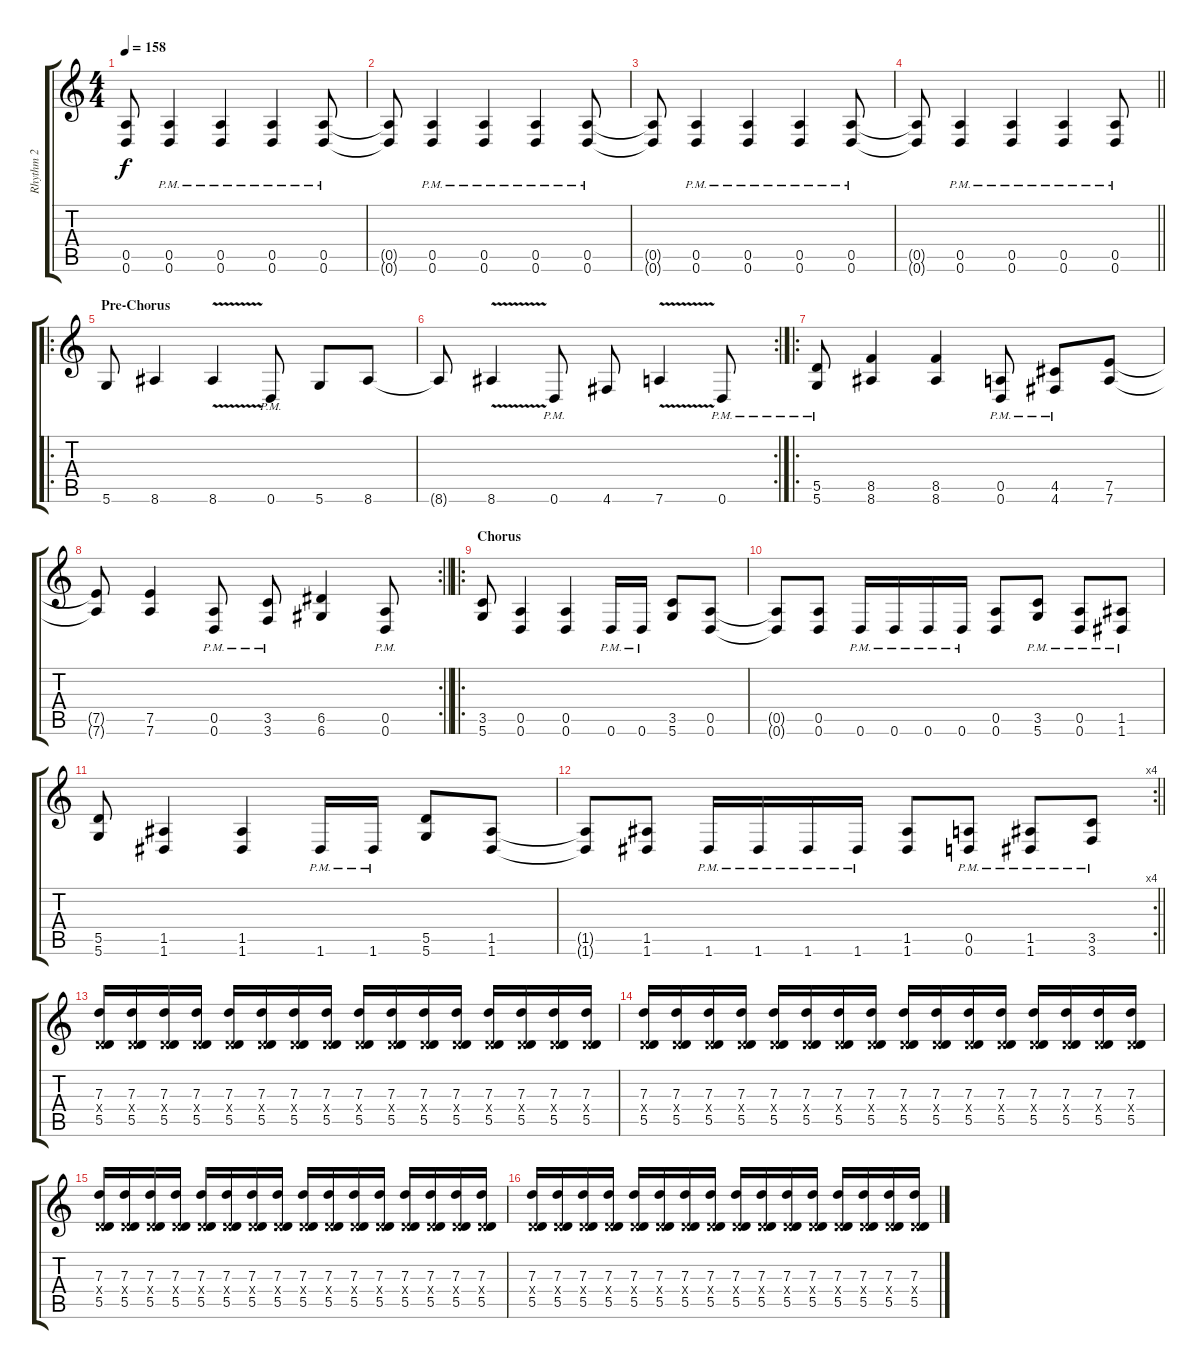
\track ("Rhythm 2" "Rhythm 2") {instrument distortionguitar}
\staff {score tabs}
\tuning (E4 B3 G3 D3 A2 D2) {hide}
\ts (4 4)
\tempo 158
\clef g2
\ks c
(0.5{t} 0.6{t}).8{dy f} (0.5{pm} 0.6{pm}).4 (0.5{pm} 0.6{pm}).4 (0.5{pm} 0.6{pm}).4 (0.5{pm} 0.6{pm}).8 |
(0.5{t} 0.6{t}).8 (0.5{pm} 0.6{pm}).4 (0.5{pm} 0.6{pm}).4 (0.5{pm} 0.6{pm}).4 (0.5{pm} 0.6{pm}).8 |
(0.5{t} 0.6{t}).8 (0.5{pm} 0.6{pm}).4 (0.5{pm} 0.6{pm}).4 (0.5{pm} 0.6{pm}).4 (0.5{pm} 0.6{pm}).8 |
\barLineRight lightlight
(0.5{t} 0.6{t}).8 (0.5{pm} 0.6{pm}).4 (0.5{pm} 0.6{pm}).4 (0.5{pm} 0.6{pm}).4 (0.5{pm} 0.6{pm}).8 |
\ro
\section ("" "Pre-Chorus")
5.6.8 8.6.4 8.6{v}.4 0.6{pm}.8 5.6.8 8.6.8 |
\rc 2
8.6{t}.8 8.6{v}.4 0.6{pm}.8 4.6.8 7.6{v}.4 0.6{pm}.8 |
\ro
(5.5{pm} 5.6{pm}).8 (8.5 8.6).4 (8.5 8.6).4 (0.5{pm} 0.6{pm}).8 (4.5{pm} 4.6{pm}).8 (7.5 7.6).8 |
\rc 2
\barLineRight lightlight
(7.5{t} 7.6{t}).8 (7.5 7.6).4 (0.5{pm} 0.6{pm}).8 (3.5{pm} 3.6{pm}).8 (6.5 6.6).4 (0.5{pm} 0.6{pm}).8 |
\ro
\section ("" "Chorus")
(3.5 5.6).8 (0.5 0.6).4 (0.5 0.6).4 0.6{pm}.16 0.6{pm}.16 (3.5 5.6).8 (0.5 0.6).8 |
(0.5{t} 0.6{t}).8 (0.5 0.6).8 0.6{pm}.16 0.6{pm}.16 0.6{pm}.16 0.6{pm}.16 (0.5 0.6).8 (3.5{pm} 5.6{pm}).8 (0.5{pm} 0.6{pm}).8 (1.5{pm} 1.6{pm}).8 |
(5.5 5.6).8 (1.5 1.6).4 (1.5 1.6).4 1.6{pm}.16 1.6{pm}.16 (5.5 5.6).8 (1.5 1.6).8 |
\rc 4
\barLineRight lightlight
(1.5{t} 1.6{t}).8 (1.5 1.6).8 1.6{pm}.16 1.6{pm}.16 1.6{pm}.16 1.6{pm}.16 (1.5 1.6).8 (0.5{pm} 0.6{pm}).8 (1.5{pm} 1.6{pm}).8 (3.5{pm} 3.6{pm}).8 |
(7.3 0.4{x} 5.5).16 (7.3 0.4{x} 5.5).16 (7.3 0.4{x} 5.5).16 (7.3 0.4{x} 5.5).16 (7.3 0.4{x} 5.5).16 (7.3 0.4{x} 5.5).16 (7.3 0.4{x} 5.5).16 (7.3 0.4{x} 5.5).16 (7.3 0.4{x} 5.5).16 (7.3 0.4{x} 5.5).16 (7.3 0.4{x} 5.5).16 (7.3 0.4{x} 5.5).16 (7.3 0.4{x} 5.5).16 (7.3 0.4{x} 5.5).16 (7.3 0.4{x} 5.5).16 (7.3 0.4{x} 5.5).16 |
(7.3 0.4{x} 5.5).16 (7.3 0.4{x} 5.5).16 (7.3 0.4{x} 5.5).16 (7.3 0.4{x} 5.5).16 (7.3 0.4{x} 5.5).16 (7.3 0.4{x} 5.5).16 (7.3 0.4{x} 5.5).16 (7.3 0.4{x} 5.5).16 (7.3 0.4{x} 5.5).16 (7.3 0.4{x} 5.5).16 (7.3 0.4{x} 5.5).16 (7.3 0.4{x} 5.5).16 (7.3 0.4{x} 5.5).16 (7.3 0.4{x} 5.5).16 (7.3 0.4{x} 5.5).16 (7.3 0.4{x} 5.5).16 |
(7.3 0.4{x} 5.5).16 (7.3 0.4{x} 5.5).16 (7.3 0.4{x} 5.5).16 (7.3 0.4{x} 5.5).16 (7.3 0.4{x} 5.5).16 (7.3 0.4{x} 5.5).16 (7.3 0.4{x} 5.5).16 (7.3 0.4{x} 5.5).16 (7.3 0.4{x} 5.5).16 (7.3 0.4{x} 5.5).16 (7.3 0.4{x} 5.5).16 (7.3 0.4{x} 5.5).16 (7.3 0.4{x} 5.5).16 (7.3 0.4{x} 5.5).16 (7.3 0.4{x} 5.5).16 (7.3 0.4{x} 5.5).16 |
(7.3 0.4{x} 5.5).16 (7.3 0.4{x} 5.5).16 (7.3 0.4{x} 5.5).16 (7.3 0.4{x} 5.5).16 (7.3 0.4{x} 5.5).16 (7.3 0.4{x} 5.5).16 (7.3 0.4{x} 5.5).16 (7.3 0.4{x} 5.5).16 (7.3 0.4{x} 5.5).16 (7.3 0.4{x} 5.5).16 (7.3 0.4{x} 5.5).16 (7.3 0.4{x} 5.5).16 (7.3 0.4{x} 5.5).16 (7.3 0.4{x} 5.5).16 (7.3 0.4{x} 5.5).16 (7.3 0.4{x} 5.5).16
